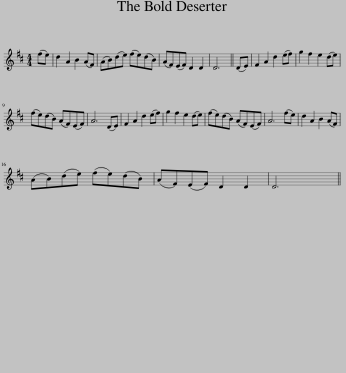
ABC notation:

X:1
L:1/8
M:4/4
I:linebreak $
K:D
V:1 treble
V:1
 (fe) | d2 A2 B2 (AF) | (AB)(de) (fe)(dB) | (AF)(EF) D2 D2 | D6 || %5
 (DE) | F2 A2 d2 (ef) | g2 f2 e2 (de) |$ (fe)(dB) (AF)(EF) | A6 (DE) | %10
 F2 A2 d2 (ef) | g2 f2 e2 (de) | (fe)(dB) (AF)(EF) | A6 (fe) | d2 A2 B2 (AF) |$ %15
 (AB)(de) (fe)(dB) | (AF)(EF) D2 D2 | D6 || %18
